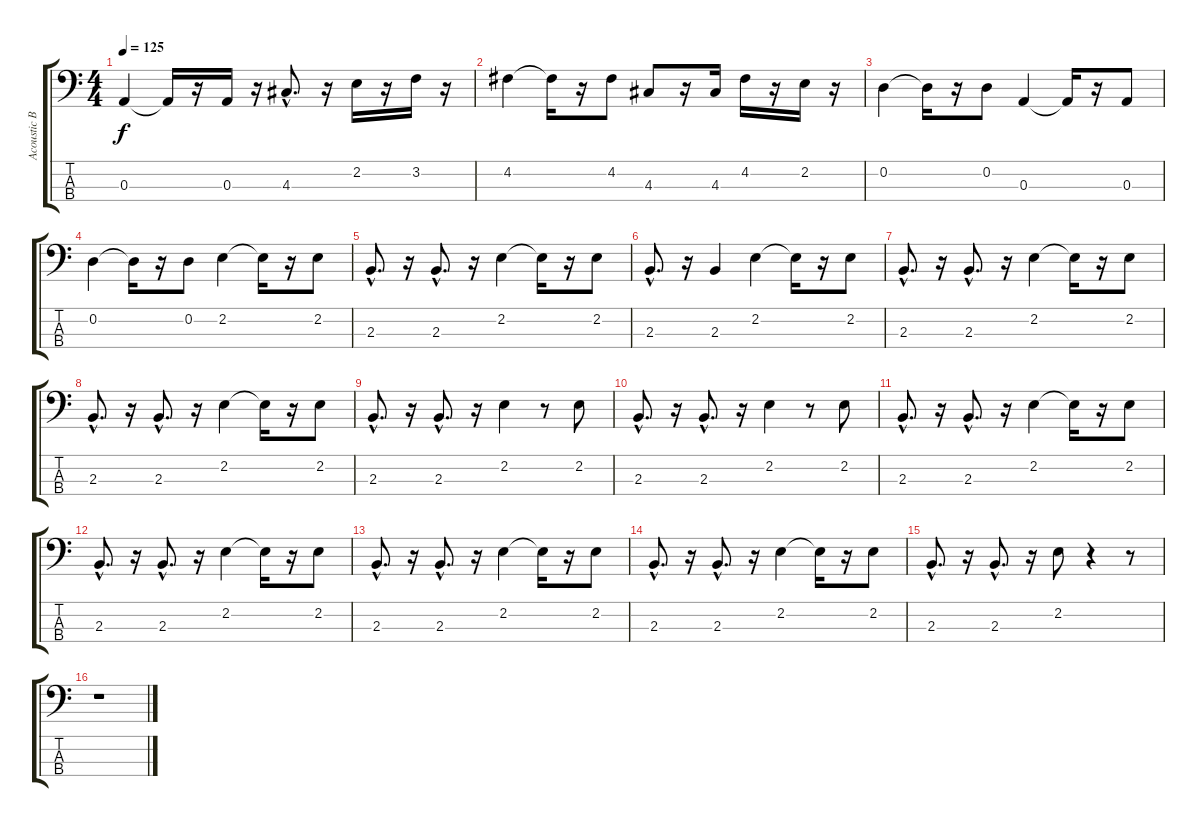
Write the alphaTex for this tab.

\track ("Acoustic Bass " "Acoustic B") {instrument acousticbass}
\staff {score tabs}
\tuning (G2 D2 A1 E1) {hide}
\ts (4 4)
\tempo 125
\clef f4
\ks c
0.3.4{dy f} 0.3{t}.16 r.16 0.3.16 r.16 4.3{hac}.8{d} r.16 2.2.16 r.16 3.2.16 r.16 |
4.2.4 4.2{t}.16 r.16 4.2.8 4.3.8 r.16 4.3.16 4.2.16 r.16 2.2.16 r.16 |
0.2.4 0.2{t}.16 r.16 0.2.8 0.3.4 0.3{t}.16 r.16 0.3.8 |
0.2.4 0.2{t}.16 r.16 0.2.8 2.2.4 2.2{t}.16 r.16 2.2.8 |
2.3{hac}.8{d} r.16 2.3{hac}.8{d} r.16 2.2.4 2.2{t}.16 r.16 2.2.8 |
2.3{hac}.8{d} r.16 2.3.4 2.2.4 2.2{t}.16 r.16 2.2.8 |
2.3{hac}.8{d} r.16 2.3{hac}.8{d} r.16 2.2.4 2.2{t}.16 r.16 2.2.8 |
2.3{hac}.8{d} r.16 2.3{hac}.8{d} r.16 2.2.4 2.2{t}.16 r.16 2.2.8 |
2.3{hac}.8{d} r.16 2.3{hac}.8{d} r.16 2.2.4 r.8 2.2.8 |
2.3{hac}.8{d} r.16 2.3{hac}.8{d} r.16 2.2.4 r.8 2.2.8 |
2.3{hac}.8{d} r.16 2.3{hac}.8{d} r.16 2.2.4 2.2{t}.16 r.16 2.2.8 |
2.3{hac}.8{d} r.16 2.3{hac}.8{d} r.16 2.2.4 2.2{t}.16 r.16 2.2.8 |
2.3{hac}.8{d} r.16 2.3{hac}.8{d} r.16 2.2.4 2.2{t}.16 r.16 2.2.8 |
2.3{hac}.8{d} r.16 2.3{hac}.8{d} r.16 2.2.4 2.2{t}.16 r.16 2.2.8 |
2.3{hac}.8{d} r.16 2.3{hac}.8{d} r.16 2.2.8 r.4 r.8 |
r.1
